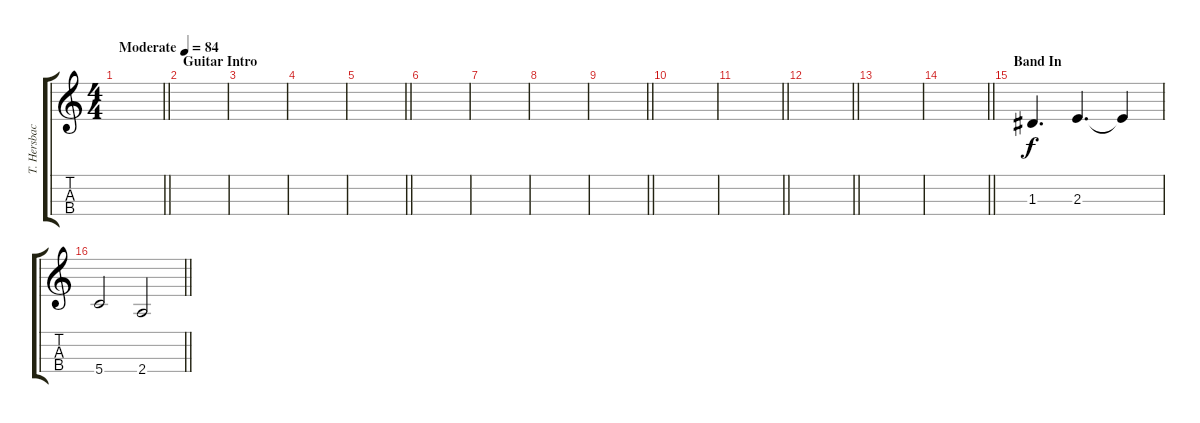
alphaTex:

\track ("T. Hersbach - Violin #2" "T. Hersbac") {instrument violin}
\staff {score tabs}
\tuning (E5 A4 D4 G3) {hide}
\ts (4 4)
\tempo (84 "Moderate")
\clef g2
\barLineRight lightlight
\ks c
|
\section ("" "Guitar Intro")
|
|
|
\barLineRight lightlight
|
|
|
|
\barLineRight lightlight
|
|
\barLineRight lightlight
|
\barLineRight lightlight
|
|
\barLineRight lightlight
|
\section ("" "Band In")
1.3.4{d} 2.3.4{d} 2.3{t}.4 |
\barLineRight lightlight
5.4.2 2.4.2
